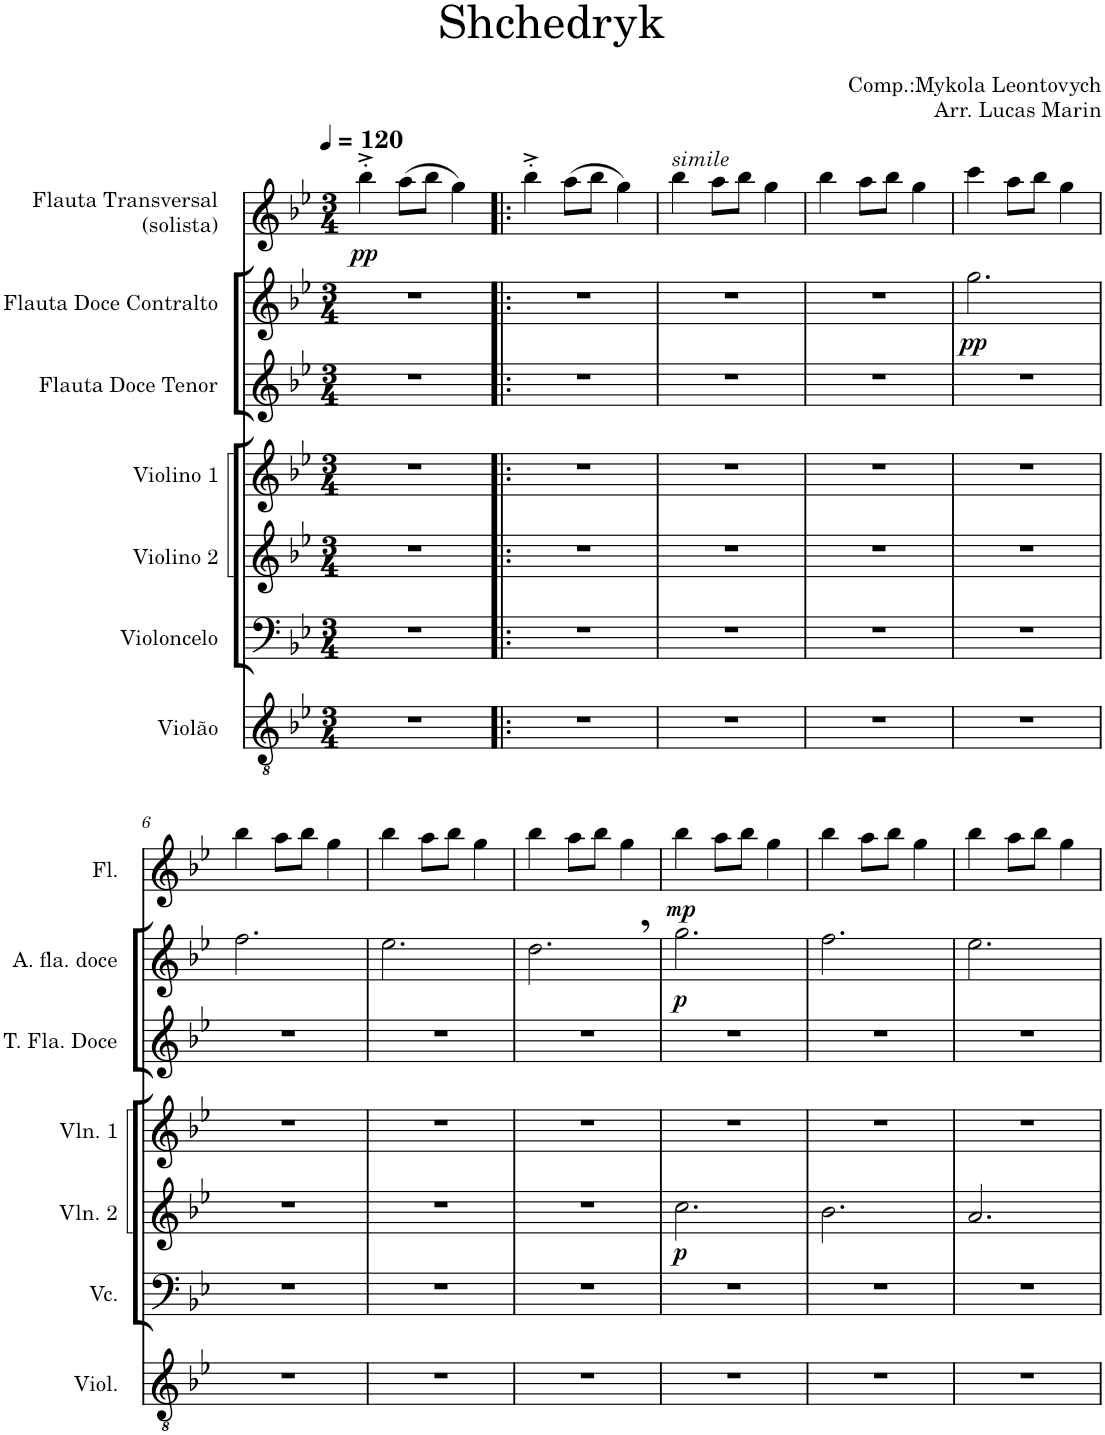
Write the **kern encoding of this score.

**kern	**kern	**kern	**dynam	**kern	**kern	**kern	**dynam	**kern	**dynam
*part7	*part6	*part5	*part5	*part4	*part3	*part2	*part2	*part1	*part1
*staff7	*staff6	*staff5	*staff5	*staff4	*staff3	*staff2	*staff2	*staff1	*staff1
*I"Violão	*I"Violoncelo	*I"Violino 2	*	*I"Violino 1	*I"Flauta Doce Tenor	*I"Flauta Doce Contralto	*	*I"Flauta Transversal (solista)	*
*I'Viol.	*I'Vc.	*I'Vln. 2	*	*I'Vln. 1	*	*	*	*I'Fl.	*
*clefGv2	*clefF4	*clefG2	*	*clefG2	*clefG2	*clefG2	*	*clefG2	*
*k[b-e-]	*k[b-e-]	*k[b-e-]	*	*k[b-e-]	*k[b-e-]	*k[b-e-]	*	*k[b-e-]	*
*M3/4	*M3/4	*M3/4	*	*M3/4	*M3/4	*M3/4	*	*M3/4	*
*MM120	*MM120	*MM120	*	*MM120	*MM120	*MM120	*	*MM120	*
=1	=1	=1	=1	=1	=1	=1	=1	=1	=1
!	!	!	!	!	!	!	!	!	!LO:DY:b
2.r	2.r	2.r	.	2.r	2.r	2.r	.	4bb-^'\	pp
.	.	.	.	.	.	.	.	(8aa\L	.
.	.	.	.	.	.	.	.	8bb-\J	.
.	.	.	.	.	.	.	.	4gg\)	.
=2!|:	=2!|:	=2!|:	=2!|:	=2!|:	=2!|:	=2!|:	=2!|:	=2!|:	=2!|:
2.r	2.r	2.r	.	2.r	2.r	2.r	.	4bb-^'\	.
.	.	.	.	.	.	.	.	(8aa\L	.
.	.	.	.	.	.	.	.	8bb-\J	.
.	.	.	.	.	.	.	.	4gg\)	.
=3	=3	=3	=3	=3	=3	=3	=3	=3	=3
!	!	!	!	!	!	!	!	!LO:TX:a:i:t=simile	!
2.r	2.r	2.r	.	2.r	2.r	2.r	.	4bb-\	.
.	.	.	.	.	.	.	.	8aa\L	.
.	.	.	.	.	.	.	.	8bb-\J	.
.	.	.	.	.	.	.	.	4gg\	.
=4	=4	=4	=4	=4	=4	=4	=4	=4	=4
2.r	2.r	2.r	.	2.r	2.r	2.r	.	4bb-\	.
.	.	.	.	.	.	.	.	8aa\L	.
.	.	.	.	.	.	.	.	8bb-\J	.
.	.	.	.	.	.	.	.	4gg\	.
=5	=5	=5	=5	=5	=5	=5	=5	=5	=5
!	!	!	!	!	!	!	!LO:DY:b	!	!
2.r	2.r	2.r	.	2.r	2.r	2.gg\	pp	4ccc\	.
.	.	.	.	.	.	.	.	8aa\L	.
.	.	.	.	.	.	.	.	8bb-\J	.
.	.	.	.	.	.	.	.	4gg\	.
!!LO:LB:g=z
=6	=6	=6	=6	=6	=6	=6	=6	=6	=6
2.r	2.r	2.r	.	2.r	2.r	2.ff\	.	4bb-\	.
.	.	.	.	.	.	.	.	8aa\L	.
.	.	.	.	.	.	.	.	8bb-\J	.
.	.	.	.	.	.	.	.	4gg\	.
=7	=7	=7	=7	=7	=7	=7	=7	=7	=7
2.r	2.r	2.r	.	2.r	2.r	2.ee-\	.	4bb-\	.
.	.	.	.	.	.	.	.	8aa\L	.
.	.	.	.	.	.	.	.	8bb-\J	.
.	.	.	.	.	.	.	.	4gg\	.
=8	=8	=8	=8	=8	=8	=8	=8	=8	=8
2.r	2.r	2.r	.	2.r	2.r	2.dd,\	.	4bb-\	.
.	.	.	.	.	.	.	.	8aa\L	.
.	.	.	.	.	.	.	.	8bb-\J	.
.	.	.	.	.	.	.	.	4gg\	.
=9	=9	=9	=9	=9	=9	=9	=9	=9	=9
!	!	!	!LO:DY:b	!	!	!	!LO:DY:b	!	!LO:DY:b
2.r	2.r	2.cc\	p	2.r	2.r	2.gg\	p	4bb-\	mp
.	.	.	.	.	.	.	.	8aa\L	.
.	.	.	.	.	.	.	.	8bb-\J	.
.	.	.	.	.	.	.	.	4gg\	.
=10	=10	=10	=10	=10	=10	=10	=10	=10	=10
2.r	2.r	2.b-\	.	2.r	2.r	2.ff\	.	4bb-\	.
.	.	.	.	.	.	.	.	8aa\L	.
.	.	.	.	.	.	.	.	8bb-\J	.
.	.	.	.	.	.	.	.	4gg\	.
=11	=11	=11	=11	=11	=11	=11	=11	=11	=11
2.r	2.r	2.a/	.	2.r	2.r	2.ee-\	.	4bb-\	.
.	.	.	.	.	.	.	.	8aa\L	.
.	.	.	.	.	.	.	.	8bb-\J	.
.	.	.	.	.	.	.	.	4gg\	.
=	=	=	=	=	=	=	=	=	=
*-	*-	*-	*-	*-	*-	*-	*-	*-	*-
